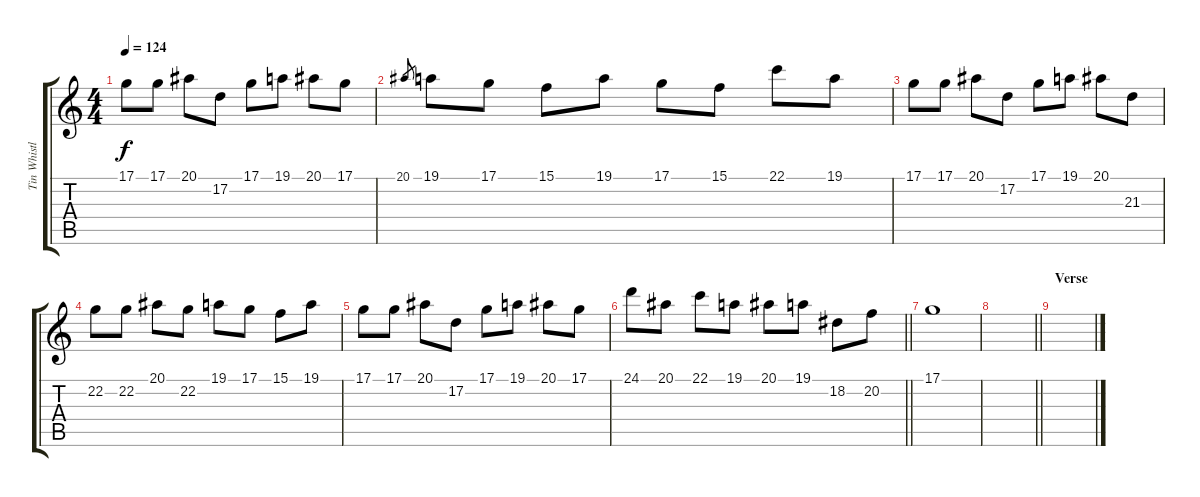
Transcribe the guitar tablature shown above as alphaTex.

\track ("Tin Whistle" "Tin Whistl") {instrument whistle}
\staff {score tabs}
\tuning (D4 A3 F3 C3 G2 D2) {hide}
\ts (4 4)
\tempo 124
\clef g2
\ks c
17.1.8{dy f} 17.1.8 20.1.8 17.2.8 17.1.8 19.1.8 20.1.8 17.1.8 |
20.1.8{gr} 19.1.8 17.1.8 15.1.8 19.1.8 17.1.8 15.1.8 22.1.8 19.1.8 |
17.1.8 17.1.8 20.1.8 17.2.8 17.1.8 19.1.8 20.1.8 21.3.8 |
22.2.8 22.2.8 20.1.8 22.2.8 19.1.8 17.1.8 15.1.8 19.1.8 |
17.1.8 17.1.8 20.1.8 17.2.8 17.1.8 19.1.8 20.1.8 17.1.8 |
\barLineRight lightlight
24.1.8 20.1.8 22.1.8 19.1.8 20.1.8 19.1.8 18.2.8 20.2.8 |
17.1.1 |
\barLineRight lightlight
|
\section ("" "Verse")
